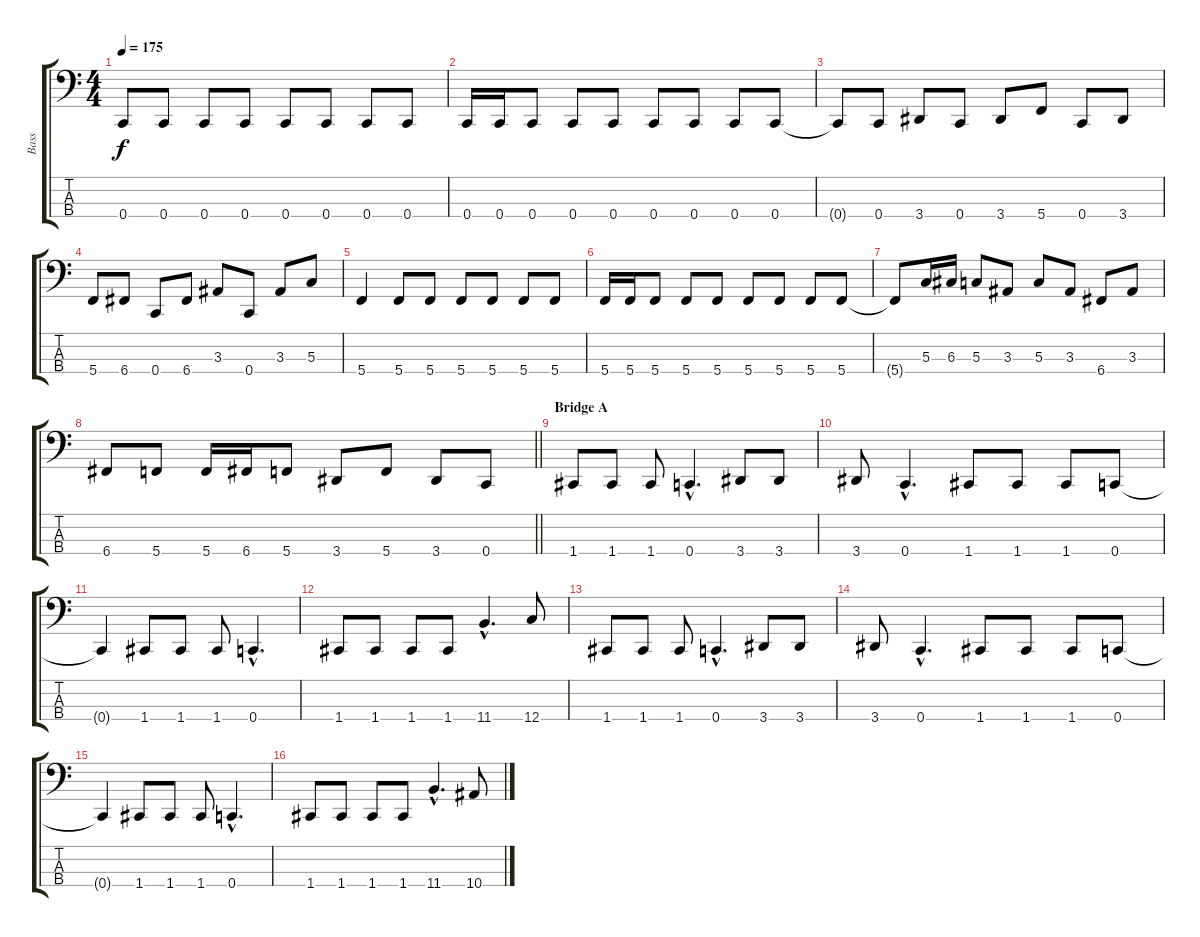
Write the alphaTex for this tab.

\track ("Bass" "Bass") {instrument electricbassfinger}
\staff {score tabs}
\tuning (F2 C2 G1 C1) {hide}
\ts (4 4)
\tempo 175
\clef f4
\ks c
0.4.8{dy f} 0.4.8 0.4.8 0.4.8 0.4.8 0.4.8 0.4.8 0.4.8 |
0.4.16 0.4.16 0.4.8 0.4.8 0.4.8 0.4.8 0.4.8 0.4.8 0.4.8 |
0.4{t}.8 0.4.8 3.4.8 0.4.8 3.4.8 5.4.8 0.4.8 3.4.8 |
5.4.8 6.4.8 0.4.8 6.4.8 3.3.8 0.4.8 3.3.8 5.3.8 |
5.4.4 5.4.8 5.4.8 5.4.8 5.4.8 5.4.8 5.4.8 |
5.4.16 5.4.16 5.4.8 5.4.8 5.4.8 5.4.8 5.4.8 5.4.8 5.4.8 |
5.4{t}.8 5.3.16 6.3.16 5.3.8 3.3.8 5.3.8 3.3.8 6.4.8 3.3.8 |
\barLineRight lightlight
6.4.8 5.4.8 5.4.16 6.4.16 5.4.8 3.4.8 5.4.8 3.4.8 0.4.8 |
\section ("" "Bridge A")
1.4.8 1.4.8 1.4.8 0.4{hac}.4{d} 3.4.8 3.4.8 |
3.4.8 0.4{hac}.4{d} 1.4.8 1.4.8 1.4.8 0.4.8 |
0.4{t}.4 1.4.8 1.4.8 1.4.8 0.4{hac}.4{d} |
1.4.8 1.4.8 1.4.8 1.4.8 11.4{hac}.4{d} 12.4.8 |
1.4.8 1.4.8 1.4.8 0.4{hac}.4{d} 3.4.8 3.4.8 |
3.4.8 0.4{hac}.4{d} 1.4.8 1.4.8 1.4.8 0.4.8 |
0.4{t}.4 1.4.8 1.4.8 1.4.8 0.4{hac}.4{d} |
1.4.8 1.4.8 1.4.8 1.4.8 11.4{hac}.4{d} 10.4.8
